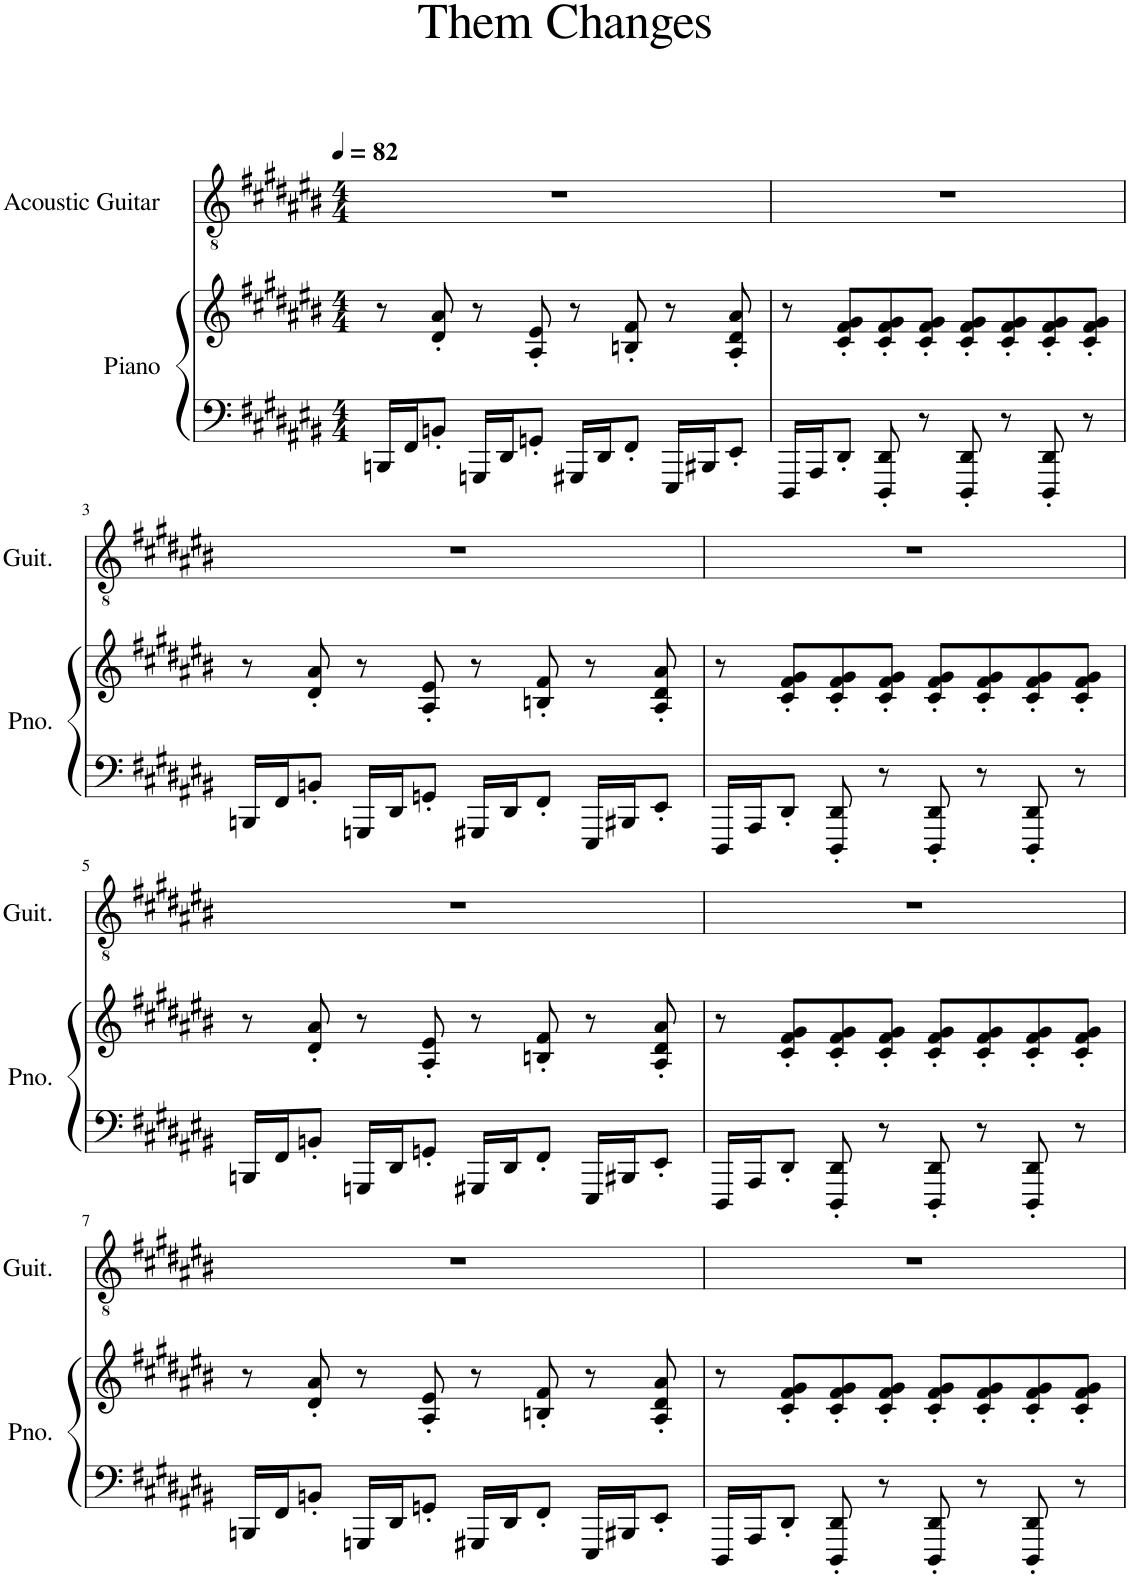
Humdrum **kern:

**kern	**kern	**kern
*part2	*part2	*part1
*staff3	*staff2	*staff1
*I"Piano	*	*I"Acoustic Guitar
*I'Pno.	*	*I'Guit.
*clefF4	*clefG2	*clefGv2
*k[f#c#g#d#a#e#b#]	*k[f#c#g#d#a#e#b#]	*k[f#c#g#d#a#e#b#]
*M4/4	*M4/4	*M4/4
*MM82	*MM82	*MM82
=1	=1	=1
16BBBn/LL	8r	1r
16FF#/J	.	.
8BBn'/J	8d#/' 8a#/'	.
16GGGn/LL	8r	.
16DD#/J	.	.
8GGn'/J	8A#/' 8e#/'	.
16GGG#X/LL	8r	.
16DD#/J	.	.
8FF#'/J	8Bn/' 8f#/'	.
16EEE#/LL	8r	.
16BBB#X/J	.	.
8EE#'/J	8A#/' 8d#/' 8a#/'	.
=2	=2	=2
16DDD#/LL	8r	1r
16AAA#/J	.	.
8DD#'/J	8c#/' 8f#/' 8g#/'L	.
8DDD#/' 8DD#/'	8c#/' 8f#/' 8g#/'	.
8r	8c#/' 8f#/' 8g#/'J	.
8DDD#/' 8DD#/'	8c#/' 8f#/' 8g#/'L	.
8r	8c#/' 8f#/' 8g#/'	.
8DDD#/' 8DD#/'	8c#/' 8f#/' 8g#/'	.
8r	8c#/' 8f#/' 8g#/'J	.
!!LO:LB:g=z
=3	=3	=3
16BBBn/LL	8r	1r
16FF#/J	.	.
8BBn'/J	8d#/' 8a#/'	.
16GGGn/LL	8r	.
16DD#/J	.	.
8GGn'/J	8A#/' 8e#/'	.
16GGG#X/LL	8r	.
16DD#/J	.	.
8FF#'/J	8Bn/' 8f#/'	.
16EEE#/LL	8r	.
16BBB#X/J	.	.
8EE#'/J	8A#/' 8d#/' 8a#/'	.
=4	=4	=4
16DDD#/LL	8r	1r
16AAA#/J	.	.
8DD#'/J	8c#/' 8f#/' 8g#/'L	.
8DDD#/' 8DD#/'	8c#/' 8f#/' 8g#/'	.
8r	8c#/' 8f#/' 8g#/'J	.
8DDD#/' 8DD#/'	8c#/' 8f#/' 8g#/'L	.
8r	8c#/' 8f#/' 8g#/'	.
8DDD#/' 8DD#/'	8c#/' 8f#/' 8g#/'	.
8r	8c#/' 8f#/' 8g#/'J	.
!!LO:LB:g=z
=5	=5	=5
16BBBn/LL	8r	1r
16FF#/J	.	.
8BBn'/J	8d#/' 8a#/'	.
16GGGn/LL	8r	.
16DD#/J	.	.
8GGn'/J	8A#/' 8e#/'	.
16GGG#X/LL	8r	.
16DD#/J	.	.
8FF#'/J	8Bn/' 8f#/'	.
16EEE#/LL	8r	.
16BBB#X/J	.	.
8EE#'/J	8A#/' 8d#/' 8a#/'	.
=6	=6	=6
16DDD#/LL	8r	1r
16AAA#/J	.	.
8DD#'/J	8c#/' 8f#/' 8g#/'L	.
8DDD#/' 8DD#/'	8c#/' 8f#/' 8g#/'	.
8r	8c#/' 8f#/' 8g#/'J	.
8DDD#/' 8DD#/'	8c#/' 8f#/' 8g#/'L	.
8r	8c#/' 8f#/' 8g#/'	.
8DDD#/' 8DD#/'	8c#/' 8f#/' 8g#/'	.
8r	8c#/' 8f#/' 8g#/'J	.
!!LO:LB:g=z
=7	=7	=7
16BBBn/LL	8r	1r
16FF#/J	.	.
8BBn'/J	8d#/' 8a#/'	.
16GGGn/LL	8r	.
16DD#/J	.	.
8GGn'/J	8A#/' 8e#/'	.
16GGG#X/LL	8r	.
16DD#/J	.	.
8FF#'/J	8Bn/' 8f#/'	.
16EEE#/LL	8r	.
16BBB#X/J	.	.
8EE#'/J	8A#/' 8d#/' 8a#/'	.
=8	=8	=8
16DDD#/LL	8r	1r
16AAA#/J	.	.
8DD#'/J	8c#/' 8f#/' 8g#/'L	.
8DDD#/' 8DD#/'	8c#/' 8f#/' 8g#/'	.
8r	8c#/' 8f#/' 8g#/'J	.
8DDD#/' 8DD#/'	8c#/' 8f#/' 8g#/'L	.
8r	8c#/' 8f#/' 8g#/'	.
8DDD#/' 8DD#/'	8c#/' 8f#/' 8g#/'	.
8r	8c#/' 8f#/' 8g#/'J	.
=	=	=
*-	*-	*-
